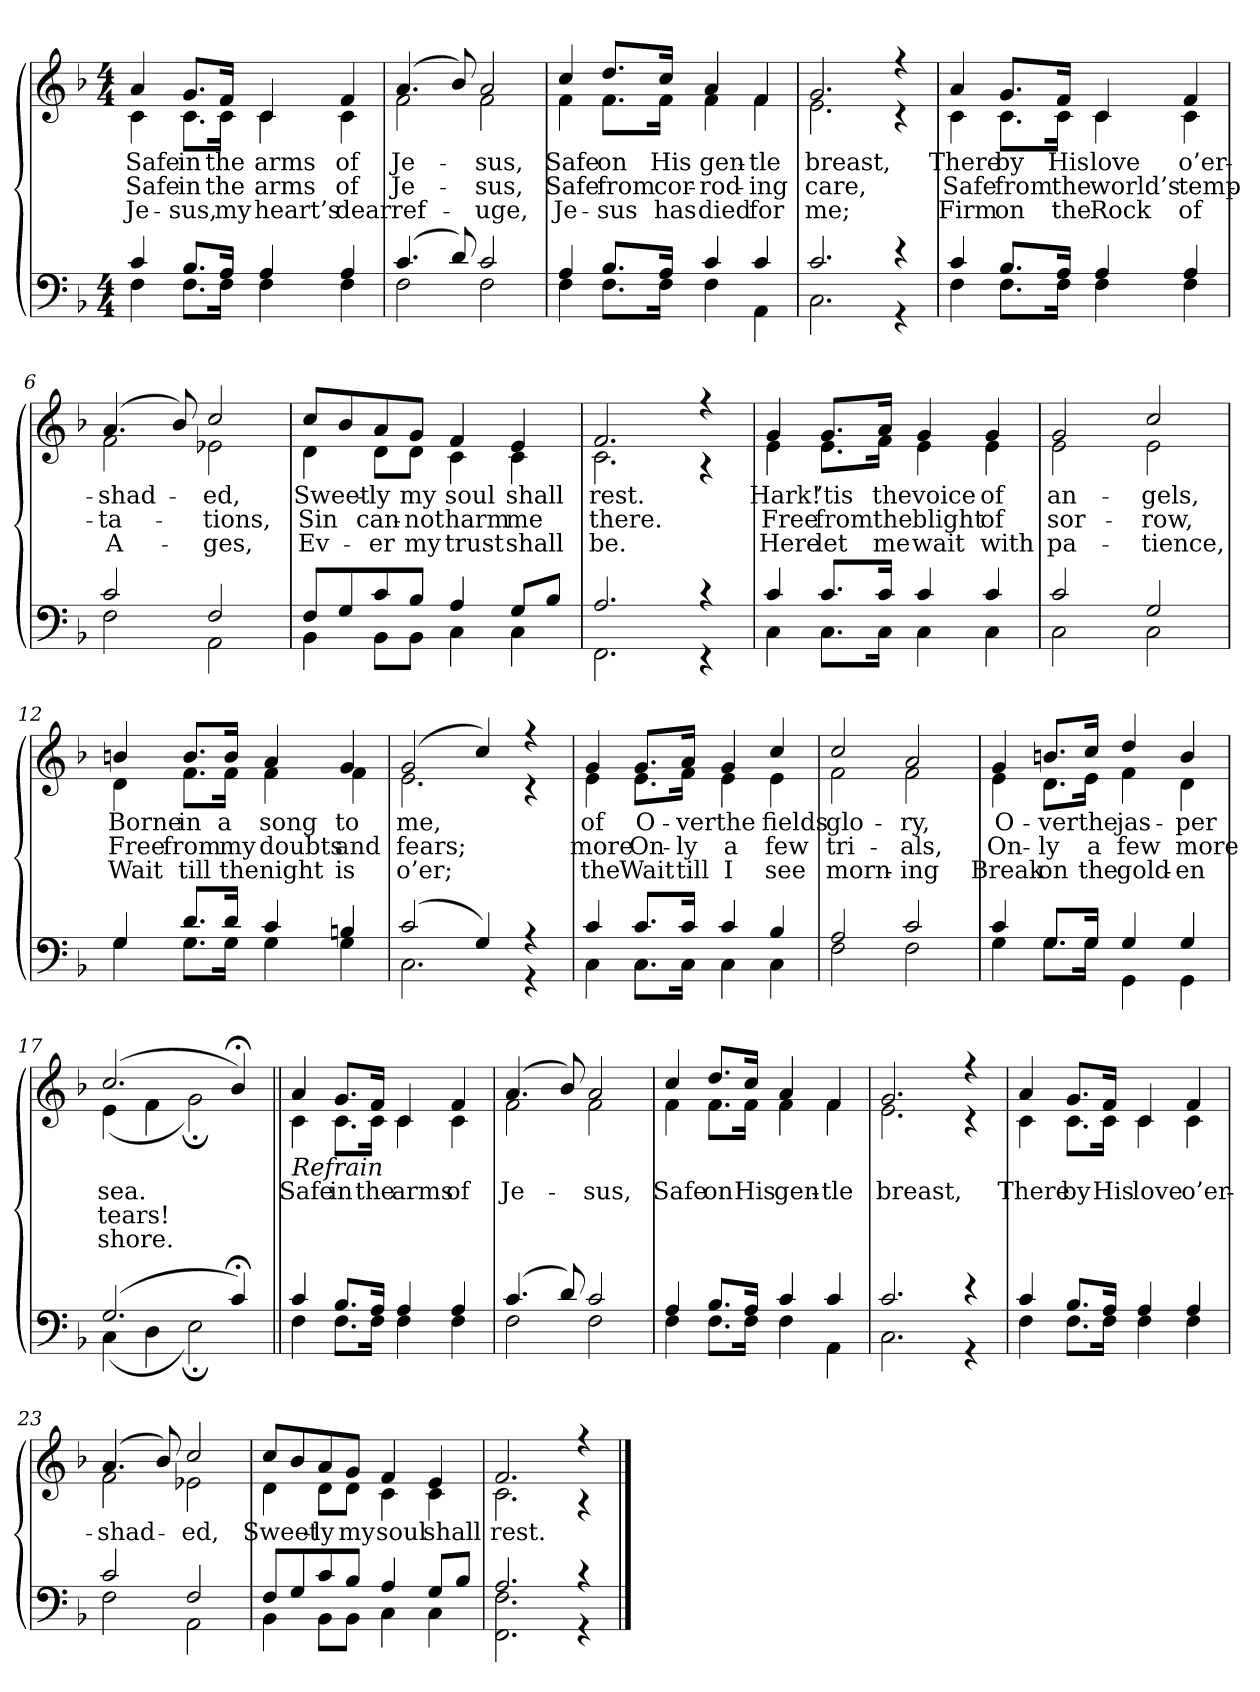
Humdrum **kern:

**kern	**kern	**text	**text	**text
*part2	*part1	*part1	*part1	*part1
*staff2	*staff1	*staff1	*staff1	*staff1
*clefF4	*clefG2	*	*	*
*k[b-]	*k[b-]	*	*	*
*M4/4	*M4/4	*	*	*
=1	=1	=1	=1	=1
*^	*	*	*	*
!	!	!LO:TX:b:i:t=Verse	!	!	!
!	!	!	!LO:LY:b	!LO:LY:b	!LO:LY:b
*	*	*^	*	*	*
4c/	4F\	4a/	4c\	Safe	Safe	Je-
!	!	!	!	!LO:LY:b	!LO:LY:b	!LO:LY:b
8.B-/L	8.F\L	8.g/L	8.c\L	in	in	-sus,
!	!	!	!	!LO:LY:b	!LO:LY:b	!LO:LY:b
16A/Jk	16F\Jk	16f/Jk	16c\Jk	the	the	my
!	!	!	!	!LO:LY:b	!LO:LY:b	!LO:LY:b
4A/	4F\	4c/	4c\	arms	arms	heart’s
!	!	!	!	!LO:LY:b	!LO:LY:b	!LO:LY:b
4A/	4F\	4f/	4c\	of	of	dear
=2	=2	=2	=2	=2	=2	=2
!	!	!	!	!LO:LY:b	!LO:LY:b	!LO:LY:b
(>4.c/	2F\	(>4.a/	2f\	Je-	Je-	ref-
8d/)	.	8b-/)	.	.	.	.
!	!	!	!	!LO:LY:b	!LO:LY:b	!LO:LY:b
2c/	2F\	2a/	2f\	-sus,	-sus,	-uge,
!!LO:LB:g=z	!!
=3	=3	=3	=3	=3	=3	=3
!	!	!	!	!LO:LY:b	!LO:LY:b	!LO:LY:b
4A/	4F\	4cc/	4f\	Safe	Safe	Je-
!	!	!	!	!LO:LY:b	!LO:LY:b	!LO:LY:b
8.B-/L	8.F\L	8.dd/L	8.f\L	on	from	-sus
!	!	!	!	!LO:LY:b	!LO:LY:b	!LO:LY:b
16A/Jk	16F\Jk	16cc/Jk	16f\Jk	His	cor-	has
!	!	!	!	!LO:LY:b	!LO:LY:b	!LO:LY:b
4c/	4F\	4a/	4f\	gen-	-rod-	died
!	!	!	!	!LO:LY:b	!LO:LY:b	!LO:LY:b
4c/	4AA\	4f/	4f\	-tle	-ing	for
=4	=4	=4	=4	=4	=4	=4
!	!	!	!	!LO:LY:b	!LO:LY:b	!LO:LY:b
2.c/	2.C\	2.g/	2.e\	breast,	care,	me;
4r	4r	4r	4r	.	.	.
!!LO:LB:g=z	!!
=5	=5	=5	=5	=5	=5	=5
!	!	!	!	!LO:LY:b	!LO:LY:b	!LO:LY:b
4c/	4F\	4a/	4c\	There	Safe	Firm
!	!	!	!	!LO:LY:b	!LO:LY:b	!LO:LY:b
8.B-/L	8.F\L	8.g/L	8.c\L	by	from	on
!	!	!	!	!LO:LY:b	!LO:LY:b	!LO:LY:b
16A/Jk	16F\Jk	16f/Jk	16c\Jk	His	the	the
!	!	!	!	!LO:LY:b	!LO:LY:b	!LO:LY:b
4A/	4F\	4c/	4c\	love	world’s	Rock
!	!	!	!	!LO:LY:b	!LO:LY:b	!LO:LY:b
4A/	4F\	4f/	4c\	o’er-	temp-	of
=6	=6	=6	=6	=6	=6	=6
!	!	!	!	!LO:LY:b	!LO:LY:b	!LO:LY:b
2c/	2F\	(>4.a/	2f\	-shad-	-ta-	A-
.	.	8b-/)	.	.	.	.
!	!	!	!	!LO:LY:b	!LO:LY:b	!LO:LY:b
2F/	2AA\	2cc/	2e-X\	-ed,	-tions,	-ges,
!!LO:LB:g=z	!!
=7	=7	=7	=7	=7	=7	=7
!	!	!	!	!LO:LY:b	!LO:LY:b	!LO:LY:b
8F/L	4BB-\	8cc/L	4d\	Sweet-	Sin	Ev-
8G/	.	8b-/	.	.	.	.
!	!	!	!	!LO:LY:b	!LO:LY:b	!LO:LY:b
8c/	8BB-\L	8a/	8d\L	-ly	can-	-er
!	!	!	!	!LO:LY:b	!LO:LY:b	!LO:LY:b
8B-/J	8BB-\J	8g/J	8d\J	my	-not	my
!	!	!	!	!LO:LY:b	!LO:LY:b	!LO:LY:b
4A/	4C\	4f/	4c\	soul	harm	trust
!	!	!	!	!LO:LY:b	!LO:LY:b	!LO:LY:b
8G/L	4C\	4e/	4c\	shall	me	shall
8B-/J	.	.	.	.	.	.
=8	=8	=8	=8	=8	=8	=8
!	!	!	!	!LO:LY:b	!LO:LY:b	!LO:LY:b
2.A/	2.FF\	2.f/	2.c\	rest.	there.	be.
4r	4r	4r	4r	.	.	.
!!LO:LB:g=z	!!
=9	=9	=9	=9	=9	=9	=9
!	!	!	!	!LO:LY:b	!LO:LY:b	!LO:LY:b
4c/	4C\	4g/	4e\	Hark!	Free	Here
!	!	!	!	!LO:LY:b	!LO:LY:b	!LO:LY:b
8.c/L	8.C\L	8.g/L	8.e\L	’tis	from	let
!	!	!	!	!LO:LY:b	!LO:LY:b	!LO:LY:b
16c/Jk	16C\Jk	16a/Jk	16f\Jk	the	the	me
!	!	!	!	!LO:LY:b	!LO:LY:b	!LO:LY:b
4c/	4C\	4g/	4e\	voice	blight	wait
!	!	!	!	!LO:LY:b	!LO:LY:b	!LO:LY:b
4c/	4C\	4g/	4e\	of	of	with
=10	=10	=10	=10	=10	=10	=10
!	!	!	!	!LO:LY:b	!LO:LY:b	!LO:LY:b
2c/	2C\	2g/	2e\	an-	sor-	pa-
=11-	=11-	=11-	=11-	=11-	=11-	=11-
!	!	!	!	!LO:LY:b	!LO:LY:b	!LO:LY:b
2G/	2C\	2cc/	2e\	-gels,	-row,	-tience,
!!LO:LB:g=z	!!
=12	=12	=12	=12	=12	=12	=12
!	!	!	!	!LO:LY:b	!LO:LY:b	!LO:LY:b
4G/	4G\	4bn/	4d\	Borne	Free	Wait
!	!	!	!	!LO:LY:b	!LO:LY:b	!LO:LY:b
8.d/L	8.G\L	8.b/L	8.f\L	in	from	till
!	!	!	!	!LO:LY:b	!LO:LY:b	!LO:LY:b
16d/Jk	16G\Jk	16b/Jk	16f\Jk	a	my	the
!	!	!	!	!LO:LY:b	!LO:LY:b	!LO:LY:b
4c/	4G\	4a/	4f\	song	doubts	night
!	!	!	!	!LO:LY:b	!LO:LY:b	!LO:LY:b
4Bni/	4G\	4g/	4f\	to	and	is
=13	=13	=13	=13	=13	=13	=13
!	!	!	!	!LO:LY:b	!LO:LY:b	!LO:LY:b
(>2c/	2.C\	(>2g/	2.e\	me,	fears;	o’er;
4G/)	.	4cc/)	.	.	.	.
4r	4r	4r	4r	.	.	.
!!LO:LB:g=z	!!
=14	=14	=14	=14	=14	=14	=14
!	!	!	!	!LO:LY:b	!LO:LY:b	!LO:LY:b
4c/	4C\	4g/	4e\	of	more	the
!	!	!	!	!LO:LY:b	!LO:LY:b	!LO:LY:b
8.c/L	8.C\L	8.g/L	8.e\L	O-	On-	Wait
!	!	!	!	!LO:LY:b	!LO:LY:b	!LO:LY:b
16c/Jk	16C\Jk	16a/Jk	16f\Jk	-ver	-ly	till
!	!	!	!	!LO:LY:b	!LO:LY:b	!LO:LY:b
4c/	4C\	4g/	4e\	the	a	I
!	!	!	!	!LO:LY:b	!LO:LY:b	!LO:LY:b
4B-i/	4C\	4cc/	4e\	fields	few	see
=15	=15	=15	=15	=15	=15	=15
!	!	!	!	!LO:LY:b	!LO:LY:b	!LO:LY:b
2A/	2F\	2cc/	2f\	glo-	tri-	morn-
!	!	!	!	!LO:LY:b	!LO:LY:b	!LO:LY:b
2c/	2F\	2a/	2f\	-ry,	-als,	-ing
!!LO:LB:g=z	!!
=16	=16	=16	=16	=16	=16	=16
!	!	!	!	!LO:LY:b	!LO:LY:b	!LO:LY:b
4c/	4G\	4g/	4e\	O-	On-	Break
!	!	!	!	!LO:LY:b	!LO:LY:b	!LO:LY:b
8.G/L	8.G\L	8.bn/L	8.d\L	-ver	-ly	on
!	!	!	!	!LO:LY:b	!LO:LY:b	!LO:LY:b
16G/Jk	16G\Jk	16cc/Jk	16e\Jk	the	a	the
!	!	!	!	!LO:LY:b	!LO:LY:b	!LO:LY:b
4G/	4GG\	4dd/	4f\	jas-	few	gold-
!	!	!	!	!LO:LY:b	!LO:LY:b	!LO:LY:b
4G/	4GG\	4b/	4d\	-per	more	-en
=17	=17	=17	=17	=17	=17	=17
!	!	!	!	!LO:LY:b	!LO:LY:b	!LO:LY:b
(>2.G/	(<4C\	(>2.cc/	(<4e\	sea.	tears!	shore.
.	4D\	.	4f\	.	.	.
.	2E;\)	.	2g;\)	.	.	.
4c;</)	.	4b-i;</)	.	.	.	.
!!LO:LB:g=z	!!
=18||	=18||	=18||	=18||	=18||	=18||	=18||
!	!	!LO:TX:b:i:t=Refrain	!	!	!	!
!	!	!	!	!LO:LY:b	!	!
4c/	4F\	4a/	4c\	Safe	.	.
!	!	!	!	!LO:LY:b	!	!
8.B-/L	8.F\L	8.g/L	8.c\L	in	.	.
!	!	!	!	!LO:LY:b	!	!
16A/Jk	16F\Jk	16f/Jk	16c\Jk	the	.	.
!	!	!	!	!LO:LY:b	!	!
4A/	4F\	4c/	4c\	arms	.	.
!	!	!	!	!LO:LY:b	!	!
4A/	4F\	4f/	4c\	of	.	.
=19	=19	=19	=19	=19	=19	=19
!	!	!	!	!LO:LY:b	!	!
(>4.c/	2F\	(>4.a/	2f\	Je-	.	.
8d/)	.	8b-/)	.	.	.	.
!	!	!	!	!LO:LY:b	!	!
2c/	2F\	2a/	2f\	-sus,	.	.
!!LO:LB:g=z	!!
=20	=20	=20	=20	=20	=20	=20
!	!	!	!	!LO:LY:b	!	!
4A/	4F\	4cc/	4f\	Safe	.	.
!	!	!	!	!LO:LY:b	!	!
8.B-/L	8.F\L	8.dd/L	8.f\L	on	.	.
!	!	!	!	!LO:LY:b	!	!
16A/Jk	16F\Jk	16cc/Jk	16f\Jk	His	.	.
!	!	!	!	!LO:LY:b	!	!
4c/	4F\	4a/	4f\	gen-	.	.
!	!	!	!	!LO:LY:b	!	!
4c/	4AA\	4f/	4f\	-tle	.	.
=21	=21	=21	=21	=21	=21	=21
!	!	!	!	!LO:LY:b	!	!
2.c/	2.C\	2.g/	2.e\	breast,	.	.
4r	4r	4r	4r	.	.	.
!!LO:LB:g=z	!!
=22	=22	=22	=22	=22	=22	=22
!	!	!	!	!LO:LY:b	!	!
4c/	4F\	4a/	4c\	There	.	.
!	!	!	!	!LO:LY:b	!	!
8.B-/L	8.F\L	8.g/L	8.c\L	by	.	.
!	!	!	!	!LO:LY:b	!	!
16A/Jk	16F\Jk	16f/Jk	16c\Jk	His	.	.
!	!	!	!	!LO:LY:b	!	!
4A/	4F\	4c/	4c\	love	.	.
!	!	!	!	!LO:LY:b	!	!
4A/	4F\	4f/	4c\	o’er-	.	.
=23	=23	=23	=23	=23	=23	=23
!	!	!	!	!LO:LY:b	!	!
2c/	2F\	(>4.a/	2f\	-shad-	.	.
.	.	8b-/)	.	.	.	.
!	!	!	!	!LO:LY:b	!	!
2F/	2AA\	2cc/	2e-X\	-ed,	.	.
!!LO:LB:g=z	!!
=24	=24	=24	=24	=24	=24	=24
!	!	!	!	!LO:LY:b	!	!
8F/L	4BB-\	8cc/L	4d\	Sweet-	.	.
8G/	.	8b-/	.	.	.	.
!	!	!	!	!LO:LY:b	!	!
8c/	8BB-\L	8a/	8d\L	-ly	.	.
!	!	!	!	!LO:LY:b	!	!
8B-/J	8BB-\J	8g/J	8d\J	my	.	.
!	!	!	!	!LO:LY:b	!	!
4A/	4C\	4f/	4c\	soul	.	.
!	!	!	!	!LO:LY:b	!	!
8G/L	4C\	4e/	4c\	shall	.	.
8B-/J	.	.	.	.	.	.
=25	=25	=25	=25	=25	=25	=25
!	!	!	!	!LO:LY:b	!	!
2.A/	2.FF\ 2.F\	2.f/	2.c\	rest.	.	.
4r	4r	4r	4r	.	.	.
*v	*v	*	*	*	*	*
*	*v	*v	*	*	*
==	==	==	==	==
*-	*-	*-	*-	*-
